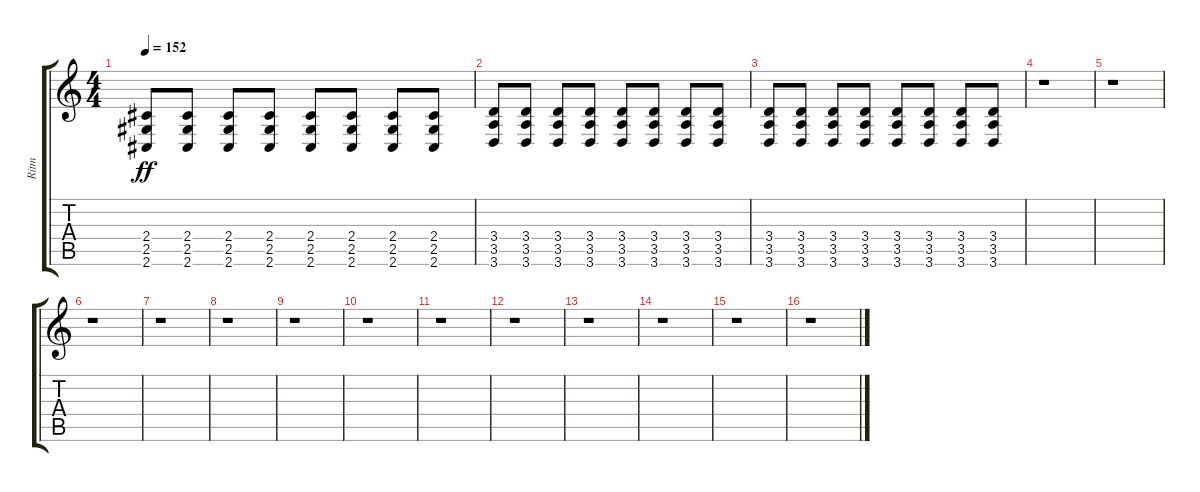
\track ("Ritm" "Ritm") {instrument distortionguitar}
\staff {score tabs}
\tuning (Db4 Ab3 E3 B2 Gb2 B1) {hide}
\ts (4 4)
\tempo 152
\clef g2
\ks c
(2.4 2.5 2.6).8{dy ff} (2.4 2.5 2.6).8 (2.4 2.5 2.6).8 (2.4 2.5 2.6).8 (2.4 2.5 2.6).8 (2.4 2.5 2.6).8 (2.4 2.5 2.6).8 (2.4 2.5 2.6).8 |
(3.4 3.5 3.6).8 (3.4 3.5 3.6).8 (3.4 3.5 3.6).8 (3.4 3.5 3.6).8 (3.4 3.5 3.6).8 (3.4 3.5 3.6).8 (3.4 3.5 3.6).8 (3.4 3.5 3.6).8 |
(3.4 3.5 3.6).8 (3.4 3.5 3.6).8 (3.4 3.5 3.6).8 (3.4 3.5 3.6).8 (3.4 3.5 3.6).8 (3.4 3.5 3.6).8 (3.4 3.5 3.6).8 (3.4 3.5 3.6).8 |
r.1 |
r.1 |
r.1 |
r.1 |
r.1 |
r.1 |
r.1 |
r.1 |
r.1 |
r.1 |
r.1 |
r.1 |
r.1
